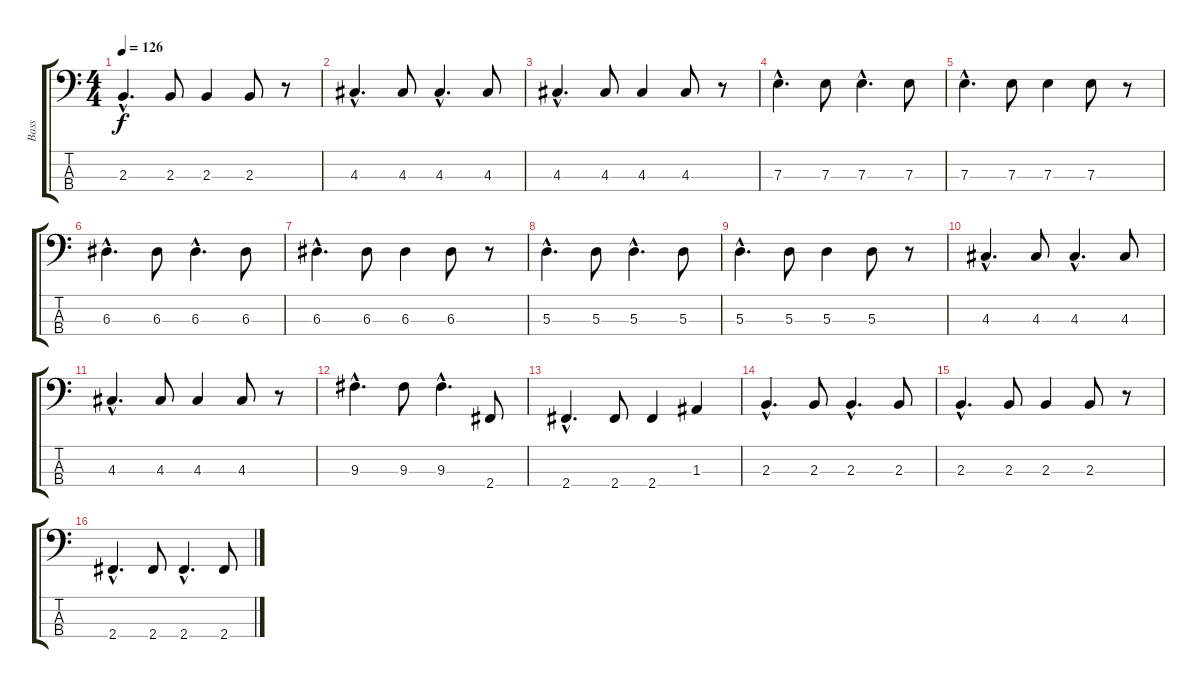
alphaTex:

\track ("Bass" "Bass") {instrument electricbasspick}
\staff {score tabs}
\tuning (G2 D2 A1 E1) {hide}
\ts (4 4)
\tempo 126
\clef f4
\ks c
2.3{hac}.4{d dy f} 2.3.8 2.3.4 2.3.8 r.8 |
4.3{hac}.4{d} 4.3.8 4.3{hac}.4{d} 4.3.8 |
4.3{hac}.4{d} 4.3.8 4.3.4 4.3.8 r.8 |
7.3{hac}.4{d} 7.3.8 7.3{hac}.4{d} 7.3.8 |
7.3{hac}.4{d} 7.3.8 7.3.4 7.3.8 r.8 |
6.3{hac}.4{d} 6.3.8 6.3{hac}.4{d} 6.3.8 |
6.3{hac}.4{d} 6.3.8 6.3.4 6.3.8 r.8 |
5.3{hac}.4{d} 5.3.8 5.3{hac}.4{d} 5.3.8 |
5.3{hac}.4{d} 5.3.8 5.3.4 5.3.8 r.8 |
4.3{hac}.4{d} 4.3.8 4.3{hac}.4{d} 4.3.8 |
4.3{hac}.4{d} 4.3.8 4.3.4 4.3.8 r.8 |
9.3{hac}.4{d} 9.3.8 9.3{hac}.4{d} 2.4.8 |
2.4{hac}.4{d} 2.4.8 2.4.4 1.3.4 |
2.3{hac}.4{d} 2.3.8 2.3{hac}.4{d} 2.3.8 |
2.3{hac}.4{d} 2.3.8 2.3.4 2.3.8 r.8 |
2.4{hac}.4{d} 2.4.8 2.4{hac}.4{d} 2.4.8
